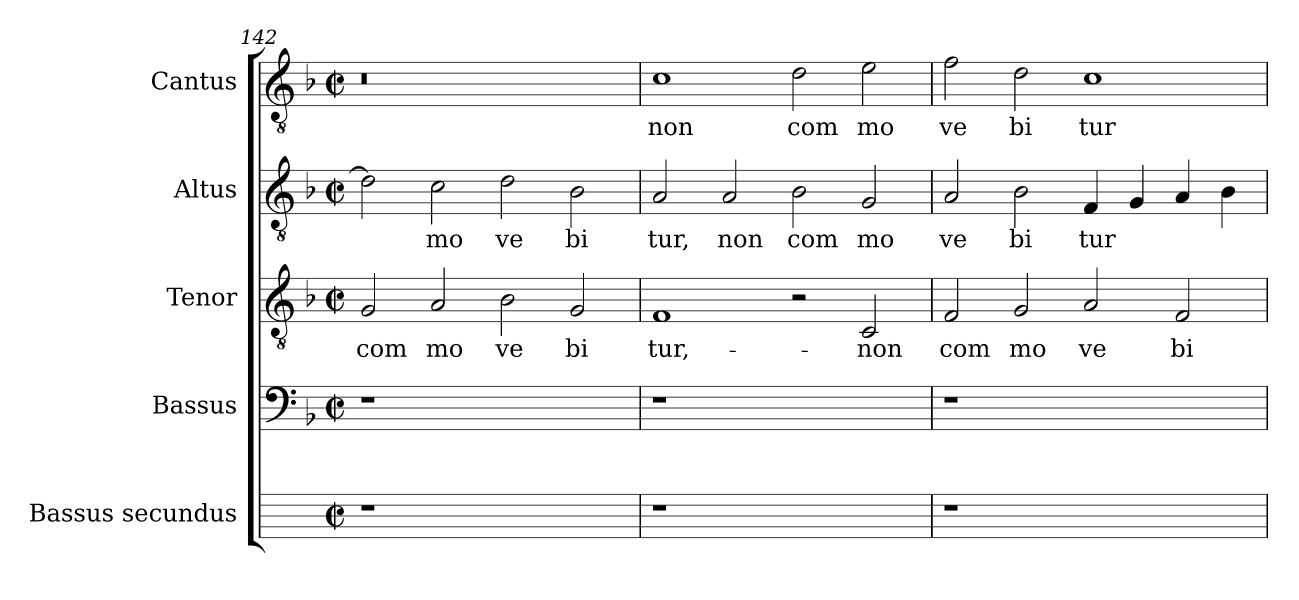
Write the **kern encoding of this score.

**kern	**kern	**kern	**text	**kern	**text	**kern	**text
*part5	*part4	*part3	*part3	*part2	*part2	*part1	*part1
*staff5	*staff4	*staff3	*staff3	*staff2	*staff2	*staff1	*staff1
*I"Bassus  secundus	*I"Bassus	*I"Tenor	*	*I"Altus	*	*I"Cantus	*
*	*I'B	*I'T	*	*I'A	*	*I'C	*
*	*clefF4	*clefGv2	*	*clefGv2	*	*clefGv2	*
*k[]	*k[b-]	*k[b-]	*	*k[b-]	*	*k[b-]	*
*C:	*F:	*F:	*	*F:	*	*F:	*
*M2/2	*M2/2	*M2/2	*	*M2/2	*	*M2/2	*
*met(c|)	*met(c|)	*met(c|)	*	*met(c|)	*	*met(c|)	*
=142	=142	=142	=142	=142	=142	=142	=142
!	!	!	!LO:LY:b:cj	!	!LO:LY:b:cj	!	!
1r	1r	2G/	com	2d\]	.	0r	.
!	!	!	!LO:LY:b:cj	!	!LO:LY:b:cj	!	!
.	.	2A/	mo	2c\	mo	.	.
!	!	!	!LO:LY:b:cj	!	!LO:LY:b:cj	!	!
1ryy	1ryy	2B-\	ve	2d\	ve	.	.
!	!	!	!LO:LY:b:cj	!	!LO:LY:b:cj	!	!
.	.	2G/	bi	2B-\	bi	.	.
=143	=143	=143	=143	=143	=143	=143	=143
!	!	!	!LO:LY:b:cj	!	!LO:LY:b:cj	!	!LO:LY:b:cj
1r	1r	1F	tur,-	2A/	tur,	1c	non
!	!	!	!	!	!LO:LY:b:cj	!	!
.	.	.	.	2A/	non	.	.
!	!	!	!	!	!LO:LY:b:cj	!	!LO:LY:b:cj
1ryy	1ryy	2r	.	2B-\	com	2d\	com
!	!	!	!LO:LY:b:cj	!	!LO:LY:b:cj	!	!LO:LY:b:cj
.	.	2C/	-non	2G/	mo	2e\	mo
=144	=144	=144	=144	=144	=144	=144	=144
!	!	!	!LO:LY:b:cj	!	!LO:LY:b:cj	!	!LO:LY:b:cj
1r	1r	2F/	com	2A/	ve	2f\	ve
!	!	!	!LO:LY:b:cj	!	!LO:LY:b:cj	!	!LO:LY:b:cj
.	.	2G/	mo	2B-\	bi	2d\	bi
!	!	!	!LO:LY:b:cj	!	!LO:LY:b:cj	!	!LO:LY:b:cj
1ryy	1ryy	2A/	ve	4F/	tur	1c	tur
!	!	!	!	!	!LO:LY:b:cj	!	!
.	.	.	.	4G/	.	.	.
!	!	!	!LO:LY:b:cj	!	!LO:LY:b:cj	!	!
.	.	2F/	bi	4A/	.	.	.
!	!	!	!	!	!LO:LY:b:cj	!	!
.	.	.	.	4B-\	.	.	.
=	=	=	=	=	=	=	=
*-	*-	*-	*-	*-	*-	*-	*-
